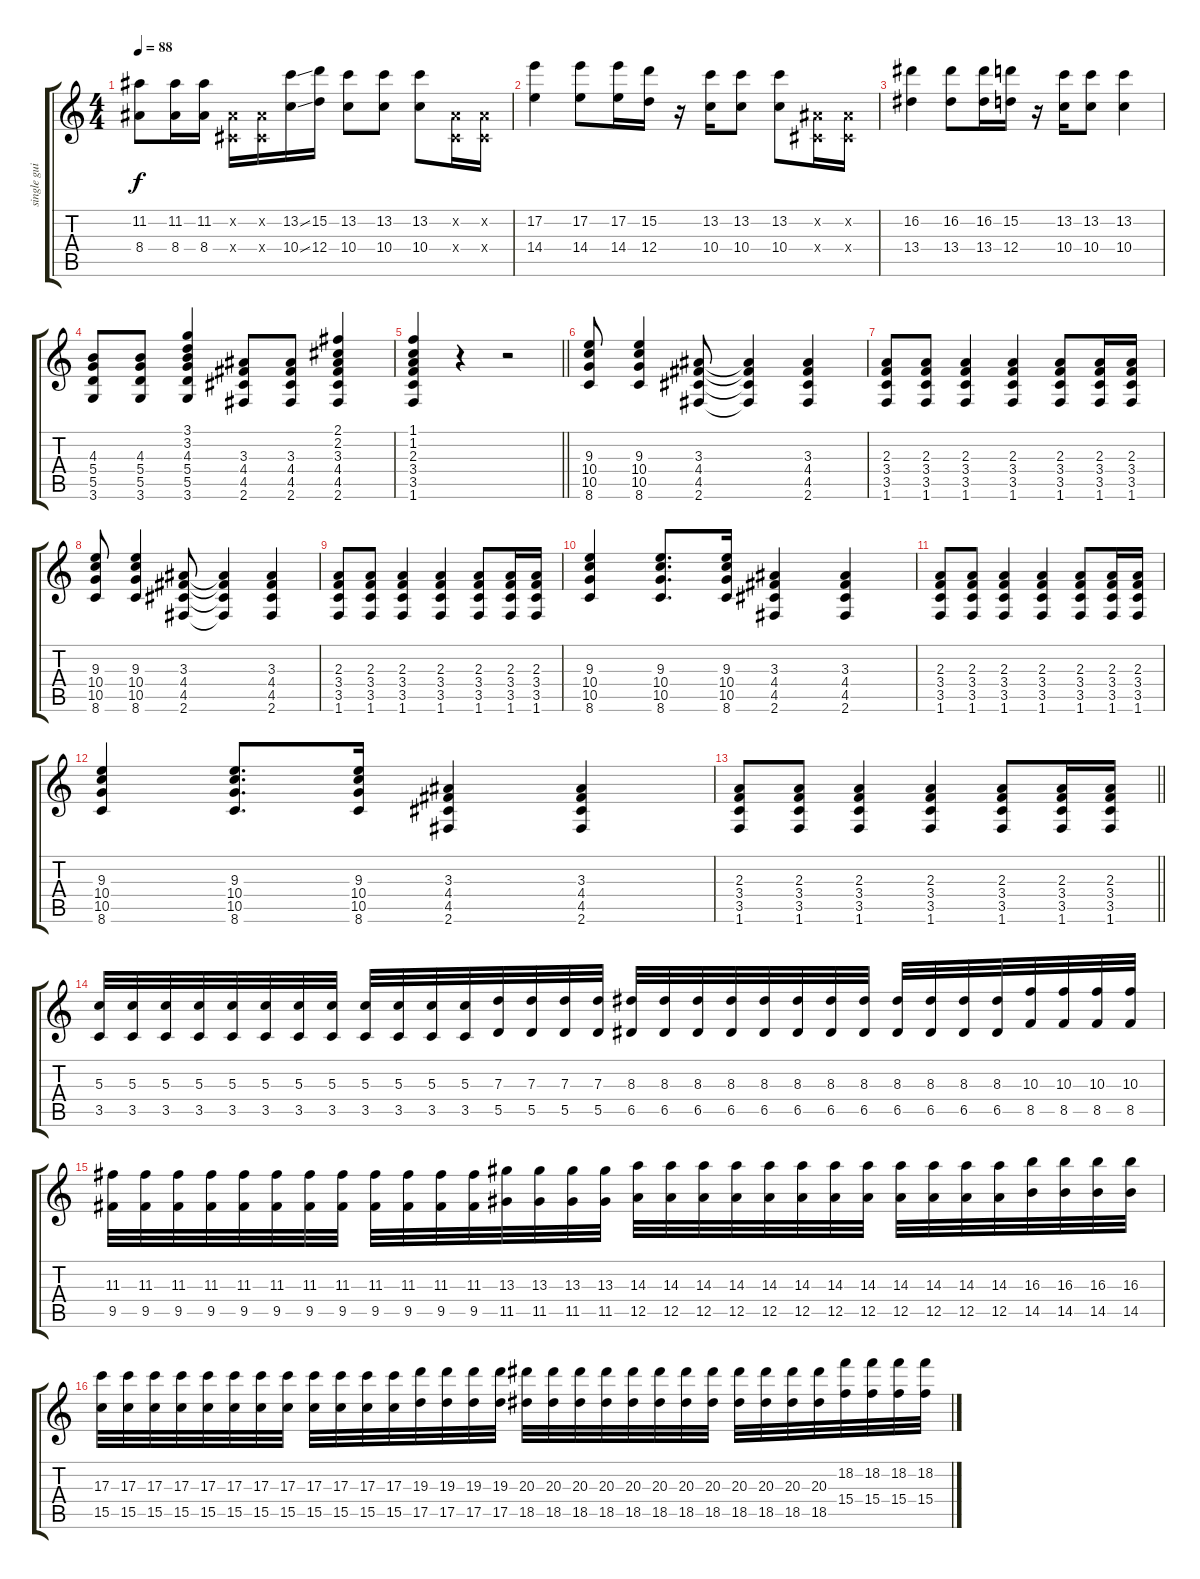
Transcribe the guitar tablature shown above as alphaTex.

\track ("single guitar" "single gui") {mute instrument acousticguitarsteel}
\staff {score tabs}
\tuning (E4 B3 G3 D3 A2 E2) {hide}
\ts (4 4)
\tempo 88
\clef g2
\ks c
(11.2 8.4).8{dy f} (11.2 8.4).16 (11.2 8.4).16 (-1.2{x} -1.4{x}).16 (-1.2{x} -1.4{x}).16 (13.2{ss} 10.4{ss}).16{volume 13} (15.2 12.4).16 (13.2 10.4).8 (13.2 10.4).8 (13.2 10.4).8 (-1.2{x} -1.4{x}).16 (-1.2{x} -1.4{x}).16 |
(17.2 14.4).4{volume 16} (17.2 14.4).8 (17.2 14.4).16 (15.2 12.4).16 r.16 (13.2 10.4).16 (13.2 10.4).8 (13.2 10.4).8 (-1.2{x} -1.4{x}).16 (-1.2{x} -1.4{x}).16 |
(16.2 13.4).4 (16.2 13.4).8 (16.2 13.4).16 (15.2 12.4).16 r.16 (13.2 10.4).16 (13.2 10.4).8 (13.2 10.4).4 |
(4.3 5.4 5.5 3.6).8 (4.3 5.4 5.5 3.6).8 (3.1 3.2 4.3 5.4 5.5 3.6).4 (3.3 4.4 4.5 2.6).8 (3.3 4.4 4.5 2.6).8 (2.1 2.2 3.3 4.4 4.5 2.6).4 |
\barLineRight lightlight
(1.1 1.2 2.3 3.4 3.5 1.6).4 r.4 r.2 |
(9.3 10.4 10.5 8.6).8 (9.3 10.4 10.5 8.6).4 (3.3 4.4 4.5 2.6).8 (3.3{t} 4.4{t} 4.5{t} 2.6{t}).4 (3.3 4.4 4.5 2.6).4 |
(2.3 3.4 3.5 1.6).8 (2.3 3.4 3.5 1.6).8 (2.3 3.4 3.5 1.6).4 (2.3 3.4 3.5 1.6).4 (2.3 3.4 3.5 1.6).8 (2.3 3.4 3.5 1.6).16 (2.3 3.4 3.5 1.6).16 |
(9.3 10.4 10.5 8.6).8 (9.3 10.4 10.5 8.6).4 (3.3 4.4 4.5 2.6).8 (3.3{t} 4.4{t} 4.5{t} 2.6{t}).4 (3.3 4.4 4.5 2.6).4 |
(2.3 3.4 3.5 1.6).8 (2.3 3.4 3.5 1.6).8 (2.3 3.4 3.5 1.6).4 (2.3 3.4 3.5 1.6).4 (2.3 3.4 3.5 1.6).8 (2.3 3.4 3.5 1.6).16 (2.3 3.4 3.5 1.6).16 |
(9.3 10.4 10.5 8.6).4 (9.3 10.4 10.5 8.6).8{d} (9.3 10.4 10.5 8.6).16 (3.3 4.4 4.5 2.6).4 (3.3 4.4 4.5 2.6).4 |
(2.3 3.4 3.5 1.6).8 (2.3 3.4 3.5 1.6).8 (2.3 3.4 3.5 1.6).4 (2.3 3.4 3.5 1.6).4 (2.3 3.4 3.5 1.6).8 (2.3 3.4 3.5 1.6).16 (2.3 3.4 3.5 1.6).16 |
(9.3 10.4 10.5 8.6).4 (9.3 10.4 10.5 8.6).8{d} (9.3 10.4 10.5 8.6).16 (3.3 4.4 4.5 2.6).4 (3.3 4.4 4.5 2.6).4 |
\barLineRight lightlight
(2.3 3.4 3.5 1.6).8 (2.3 3.4 3.5 1.6).8 (2.3 3.4 3.5 1.6).4 (2.3 3.4 3.5 1.6).4 (2.3 3.4 3.5 1.6).8 (2.3 3.4 3.5 1.6).16 (2.3 3.4 3.5 1.6).16 |
(5.3 3.5).32 (5.3 3.5).32 (5.3 3.5).32 (5.3 3.5).32 (5.3 3.5).32 (5.3 3.5).32 (5.3 3.5).32 (5.3 3.5).32 (5.3 3.5).32 (5.3 3.5).32 (5.3 3.5).32 (5.3 3.5).32 (7.3 5.5).32 (7.3 5.5).32 (7.3 5.5).32 (7.3 5.5).32 (8.3 6.5).32 (8.3 6.5).32 (8.3 6.5).32 (8.3 6.5).32 (8.3 6.5).32 (8.3 6.5).32 (8.3 6.5).32 (8.3 6.5).32 (8.3 6.5).32 (8.3 6.5).32 (8.3 6.5).32 (8.3 6.5).32 (10.3 8.5).32 (10.3 8.5).32 (10.3 8.5).32 (10.3 8.5).32 |
(11.3 9.5).32 (11.3 9.5).32 (11.3 9.5).32 (11.3 9.5).32 (11.3 9.5).32 (11.3 9.5).32 (11.3 9.5).32 (11.3 9.5).32 (11.3 9.5).32 (11.3 9.5).32 (11.3 9.5).32 (11.3 9.5).32 (13.3 11.5).32 (13.3 11.5).32 (13.3 11.5).32 (13.3 11.5).32 (14.3 12.5).32 (14.3 12.5).32 (14.3 12.5).32 (14.3 12.5).32 (14.3 12.5).32 (14.3 12.5).32 (14.3 12.5).32 (14.3 12.5).32 (14.3 12.5).32 (14.3 12.5).32 (14.3 12.5).32 (14.3 12.5).32 (16.3 14.5).32 (16.3 14.5).32 (16.3 14.5).32 (16.3 14.5).32 |
(17.3 15.5).32 (17.3 15.5).32 (17.3 15.5).32 (17.3 15.5).32 (17.3 15.5).32 (17.3 15.5).32 (17.3 15.5).32 (17.3 15.5).32 (17.3 15.5).32 (17.3 15.5).32 (17.3 15.5).32 (17.3 15.5).32 (19.3 17.5).32 (19.3 17.5).32 (19.3 17.5).32 (19.3 17.5).32 (20.3 18.5).32 (20.3 18.5).32 (20.3 18.5).32 (20.3 18.5).32 (20.3 18.5).32 (20.3 18.5).32 (20.3 18.5).32 (20.3 18.5).32 (20.3 18.5).32 (20.3 18.5).32 (20.3 18.5).32 (20.3 18.5).32 (18.2 15.4).32 (18.2 15.4).32 (18.2 15.4).32 (18.2 15.4).32
